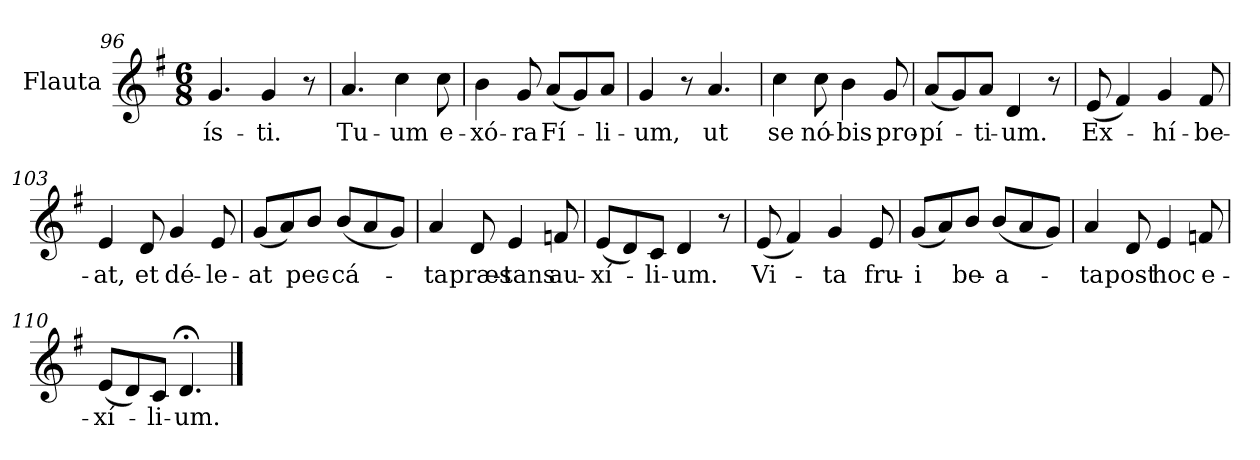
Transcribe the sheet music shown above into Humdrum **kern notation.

**kern	**text
*part1	*part1
*staff1	*staff1
*I"Flauta	*
*I'Fl.	*
*clefG2	*
*k[f#]	*
*G:	*
*M6/8	*
=96	=96
!	!LO:LY:b:color=#000000
4.gi/	-ís-
!	!LO:LY:b:color=#000000
4gi/	-ti.
8r	.
=97	=97
!	!LO:LY:b:color=#000000
4.ai/	Tu-
!	!LO:LY:b:color=#000000
4cci\	-um
!	!LO:LY:b:color=#000000
8cci\	e-
=98	=98
!	!LO:LY:b:color=#000000
4bi\	-xó-
!	!LO:LY:b:color=#000000
8gi/	-ra
!	!LO:LY:b:color=#000000
(8ai/L	Fí-
8gi/)	.
!	!LO:LY:b:color=#000000
8ai/J	-li-
=99	=99
!	!LO:LY:b:color=#000000
4gi/	-um,
8r	.
!	!LO:LY:b:color=#000000
4.ai/	ut
!!LO:LB:g=z
=100	=100
!	!LO:LY:b:color=#000000
4cci\	se
!	!LO:LY:b:color=#000000
8cci\	nó-
!	!LO:LY:b:color=#000000
4bi\	-bis
!	!LO:LY:b:color=#000000
8gi/	pro-
=101	=101
!	!LO:LY:b:color=#000000
(8ai/L	-pí-
8gi/)	.
!	!LO:LY:b:color=#000000
8ai/J	-ti-
!	!LO:LY:b:color=#000000
4di/	-um.
8r	.
=102	=102
!	!LO:LY:b:color=#000000
(8ei/	Ex-
4f#i/)	.
!	!LO:LY:b:color=#000000
4gi/	-hí-
!	!LO:LY:b:color=#000000
8f#i/	-be-
=103	=103
!	!LO:LY:b:color=#000000
4ei/	-at,
!	!LO:LY:b:color=#000000
8di/	et
!	!LO:LY:b:color=#000000
4gi/	dé-
!	!LO:LY:b:color=#000000
8ei/	-le-
=104	=104
!	!LO:LY:b:color=#000000
(8gi/L	-at
8ai/)	.
!	!LO:LY:b:color=#000000
8bi/J	pec-
!	!LO:LY:b:color=#000000
(8bi/L	-cá-
8ai/	.
8gi/J)	.
=105	=105
!	!LO:LY:b:color=#000000
4ai/	-ta
!	!LO:LY:b:color=#000000
8di/	præs-
!	!LO:LY:b:color=#000000
4ei/	-tans
!	!LO:LY:b:color=#000000
8fni/	au-
!!LO:LB:g=z
=106	=106
!	!LO:LY:b:color=#000000
(8ei/L	-xí-
8di/)	.
!	!LO:LY:b:color=#000000
8ci/J	-li-
!	!LO:LY:b:color=#000000
4di/	-um.
8r	.
=107	=107
!	!LO:LY:b:color=#000000
(8ei/	Vi-
4f#i/)	.
!	!LO:LY:b:color=#000000
4gi/	-ta
!	!LO:LY:b:color=#000000
8ei/	fru-
=108	=108
!	!LO:LY:b:color=#000000
(8gi/L	-i
8ai/)	.
!	!LO:LY:b:color=#000000
8bi/J	be-
!	!LO:LY:b:color=#000000
(8bi/L	-a-
8ai/	.
8gi/J)	.
=109	=109
!	!LO:LY:b:color=#000000
4ai/	-ta
!	!LO:LY:b:color=#000000
8di/	post
!	!LO:LY:b:color=#000000
4ei/	hoc
!	!LO:LY:b:color=#000000
8fni/	e-
=110	=110
!	!LO:LY:b:color=#000000
(8ei/L	-xí-
8di/)	.
!	!LO:LY:b:color=#000000
8ci/J	-li-
!	!LO:LY:b:color=#000000
4.d;i/	-um.
==	==
*-	*-
